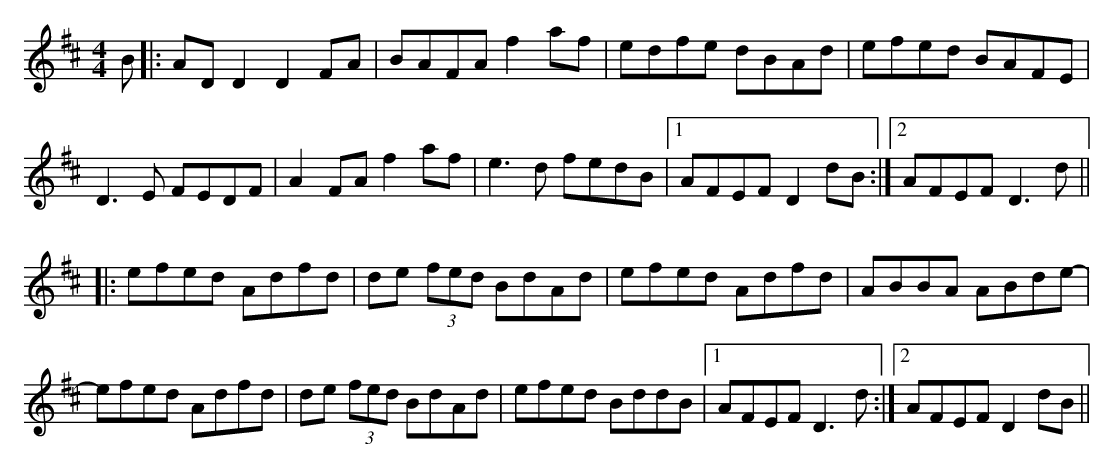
X:1
M:4/4
K:D
B|:AD D2 D2 FA|BAFA f2af|edfe dBAd|efed BAFE|
D3E FEDF|A2 FA f2af|e3d fedB|1 AFEF D2dB:|2 AFEF D3d||
|:efed Adfd|de (3fed BdAd|efed Adfd|ABBA ABde-|
efed Adfd|de (3fed BdAd|efed BddB|1 AFEF D3d:|2 AFEF D2dB||
